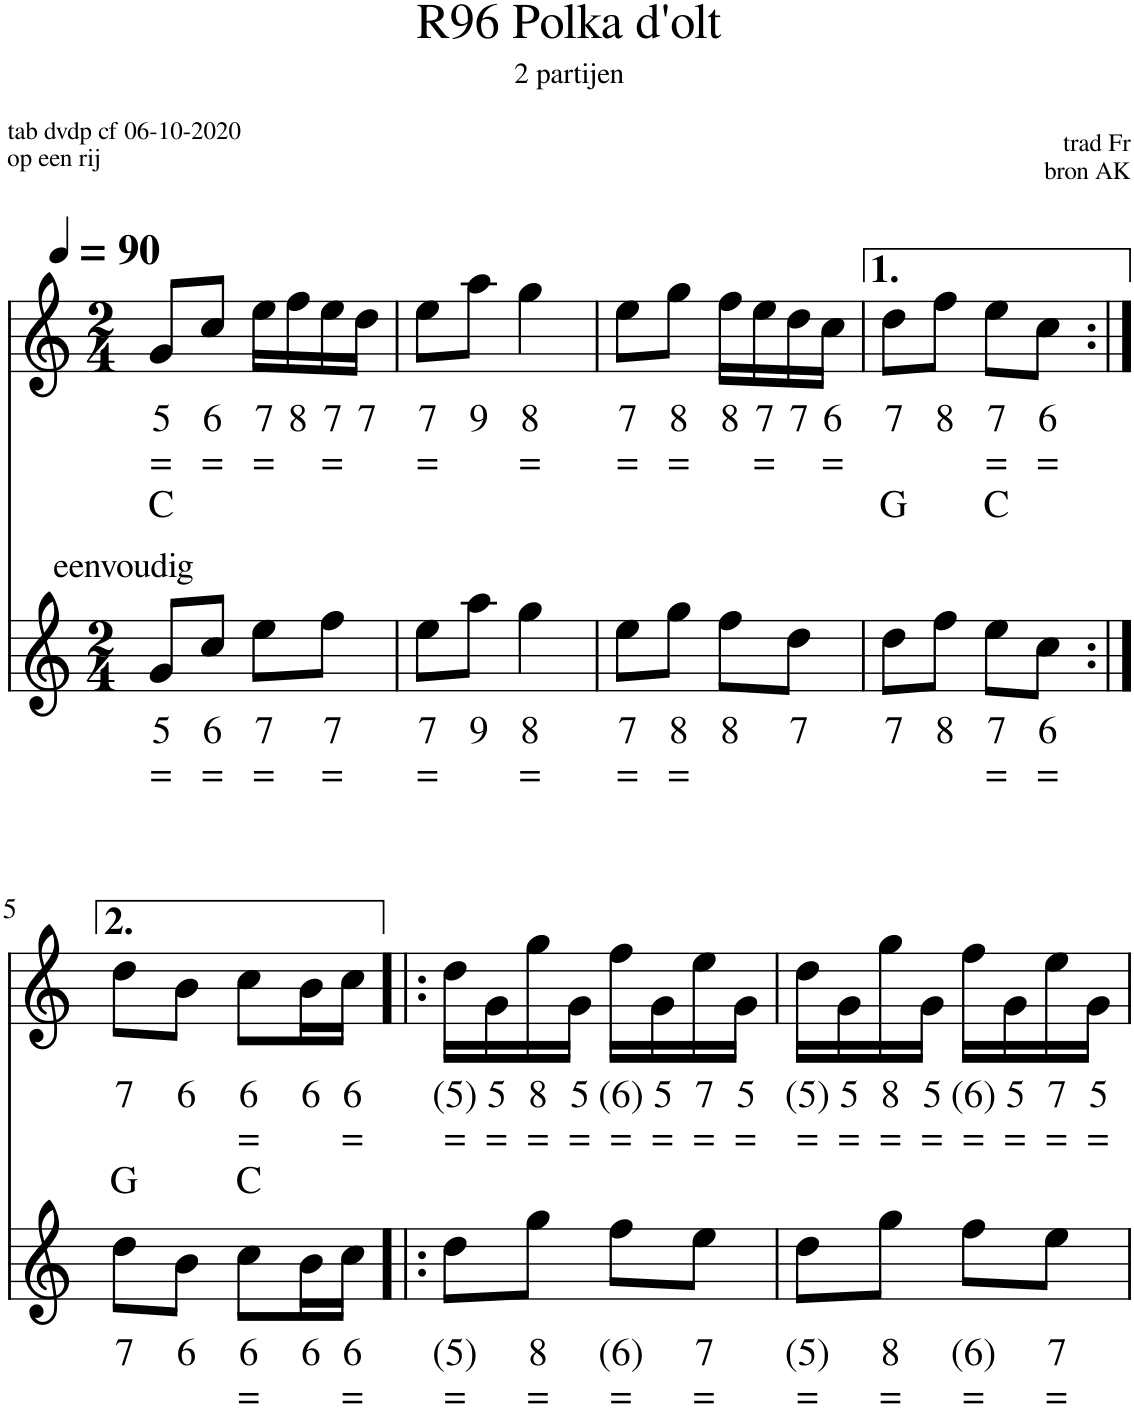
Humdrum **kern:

**kern	**text	**text	**kern	**text	**text	**text
*part2	*part2	*part2	*part1	*part1	*part1	*part1
*staff2	*staff2	*staff2	*staff1	*staff1	*staff1	*staff1
*I"Viool	*	*	*I"Piano	*	*	*
*clefG2	*	*	*clefG2	*	*	*
*k[]	*	*	*k[]	*	*	*
*M2/4	*	*	*M2/4	*	*	*
*MM90	*	*	*MM90	*	*	*
=1	=1	=1	=1	=1	=1	=1
!LO:TX:a:t=eenvoudig	!	!	!	!	!	!
!	!LO:LY:b	!LO:LY:b	!	!LO:LY:b	!LO:LY:b	!LO:LY:b
8g/L	5	=	8g/L	5	=	C
!	!LO:LY:b	!LO:LY:b	!	!LO:LY:b	!LO:LY:b	!
8cc/J	6	=	8cc/J	6	=	.
!	!LO:LY:b	!LO:LY:b	!	!LO:LY:b	!LO:LY:b	!
8ee\L	7	=	16ee\LL	7	=	.
!	!	!	!	!LO:LY:b	!	!
.	.	.	16ff\	8	.	.
!	!LO:LY:b	!LO:LY:b	!	!LO:LY:b	!LO:LY:b	!
8ff\J	7	=	16ee\	7	=	.
!	!	!	!	!LO:LY:b	!	!
.	.	.	16dd\JJ	7	.	.
=2	=2	=2	=2	=2	=2	=2
!	!LO:LY:b	!LO:LY:b	!	!LO:LY:b	!LO:LY:b	!
8ee\L	7	=	8ee\L	7	=	.
!	!LO:LY:b	!	!	!LO:LY:b	!	!
8aa\J	9	.	8aa\J	9	.	.
!	!LO:LY:b	!LO:LY:b	!	!LO:LY:b	!LO:LY:b	!
4gg\	8	=	4gg\	8	=	.
=3	=3	=3	=3	=3	=3	=3
!	!LO:LY:b	!LO:LY:b	!	!LO:LY:b	!LO:LY:b	!
8ee\L	7	=	8ee\L	7	=	.
!	!LO:LY:b	!LO:LY:b	!	!LO:LY:b	!LO:LY:b	!
8gg\J	8	=	8gg\J	8	=	.
!	!LO:LY:b	!	!	!LO:LY:b	!	!
8ff\L	8	.	16ff\LL	8	.	.
!	!	!	!	!LO:LY:b	!LO:LY:b	!
.	.	.	16ee\	7	=	.
!	!LO:LY:b	!	!	!LO:LY:b	!	!
8dd\J	7	.	16dd\	7	.	.
!	!	!	!	!LO:LY:b	!LO:LY:b	!
.	.	.	16cc\JJ	6	=	.
=4	=4	=4	=4	=4	=4	=4
!	!LO:LY:b	!	!	!LO:LY:b	!	!LO:LY:b
8dd\L	7	.	8dd\L	7	.	G
!	!LO:LY:b	!	!	!LO:LY:b	!	!
8ff\J	8	.	8ff\J	8	.	.
!	!LO:LY:b	!LO:LY:b	!	!LO:LY:b	!LO:LY:b	!LO:LY:b
8ee\L	7	=	8ee\L	7	=	C
!	!LO:LY:b	!LO:LY:b	!	!LO:LY:b	!LO:LY:b	!
8cc\J	6	=	8cc\J	6	=	.
!!LO:LB:g=z
=5:|!	=5:|!	=5:|!	=5:|!	=5:|!	=5:|!	=5:|!
!	!LO:LY:b	!	!	!LO:LY:b	!	!LO:LY:b
8dd\L	7	.	8dd\L	7	.	G
!	!LO:LY:b	!	!	!LO:LY:b	!	!
8b\J	6	.	8b\J	6	.	.
!	!LO:LY:b	!LO:LY:b	!	!LO:LY:b	!LO:LY:b	!LO:LY:b
8cc\L	6	=	8cc\L	6	=	C
!	!LO:LY:b	!	!	!LO:LY:b	!	!
16b\L	6	.	16b\L	6	.	.
!	!LO:LY:b	!LO:LY:b	!	!LO:LY:b	!LO:LY:b	!
16cc\JJ	6	=	16cc\JJ	6	=	.
=6!|:	=6!|:	=6!|:	=6!|:	=6!|:	=6!|:	=6!|:
!	!LO:LY:b	!LO:LY:b	!	!LO:LY:b	!LO:LY:b	!
8dd\L	(5)	=	16dd\LL	(5)	=	.
!	!	!	!	!LO:LY:b	!LO:LY:b	!
.	.	.	16g\	5	=	.
!	!LO:LY:b	!LO:LY:b	!	!LO:LY:b	!LO:LY:b	!
8gg\J	8	=	16gg\	8	=	.
!	!	!	!	!LO:LY:b	!LO:LY:b	!
.	.	.	16g\JJ	5	=	.
!	!LO:LY:b	!LO:LY:b	!	!LO:LY:b	!LO:LY:b	!
8ff\L	(6)	=	16ff\LL	(6)	=	.
!	!	!	!	!LO:LY:b	!LO:LY:b	!
.	.	.	16g\	5	=	.
!	!LO:LY:b	!LO:LY:b	!	!LO:LY:b	!LO:LY:b	!
8ee\J	7	=	16ee\	7	=	.
!	!	!	!	!LO:LY:b	!LO:LY:b	!
.	.	.	16g\JJ	5	=	.
=7	=7	=7	=7	=7	=7	=7
!	!LO:LY:b	!LO:LY:b	!	!LO:LY:b	!LO:LY:b	!
8dd\L	(5)	=	16dd\LL	(5)	=	.
!	!	!	!	!LO:LY:b	!LO:LY:b	!
.	.	.	16g\	5	=	.
!	!LO:LY:b	!LO:LY:b	!	!LO:LY:b	!LO:LY:b	!
8gg\J	8	=	16gg\	8	=	.
!	!	!	!	!LO:LY:b	!LO:LY:b	!
.	.	.	16g\JJ	5	=	.
!	!LO:LY:b	!LO:LY:b	!	!LO:LY:b	!LO:LY:b	!
8ff\L	(6)	=	16ff\LL	(6)	=	.
!	!	!	!	!LO:LY:b	!LO:LY:b	!
.	.	.	16g\	5	=	.
!	!LO:LY:b	!LO:LY:b	!	!LO:LY:b	!LO:LY:b	!
8ee\J	7	=	16ee\	7	=	.
!	!	!	!	!LO:LY:b	!LO:LY:b	!
.	.	.	16g\JJ	5	=	.
=	=	=	=	=	=	=
*-	*-	*-	*-	*-	*-	*-
